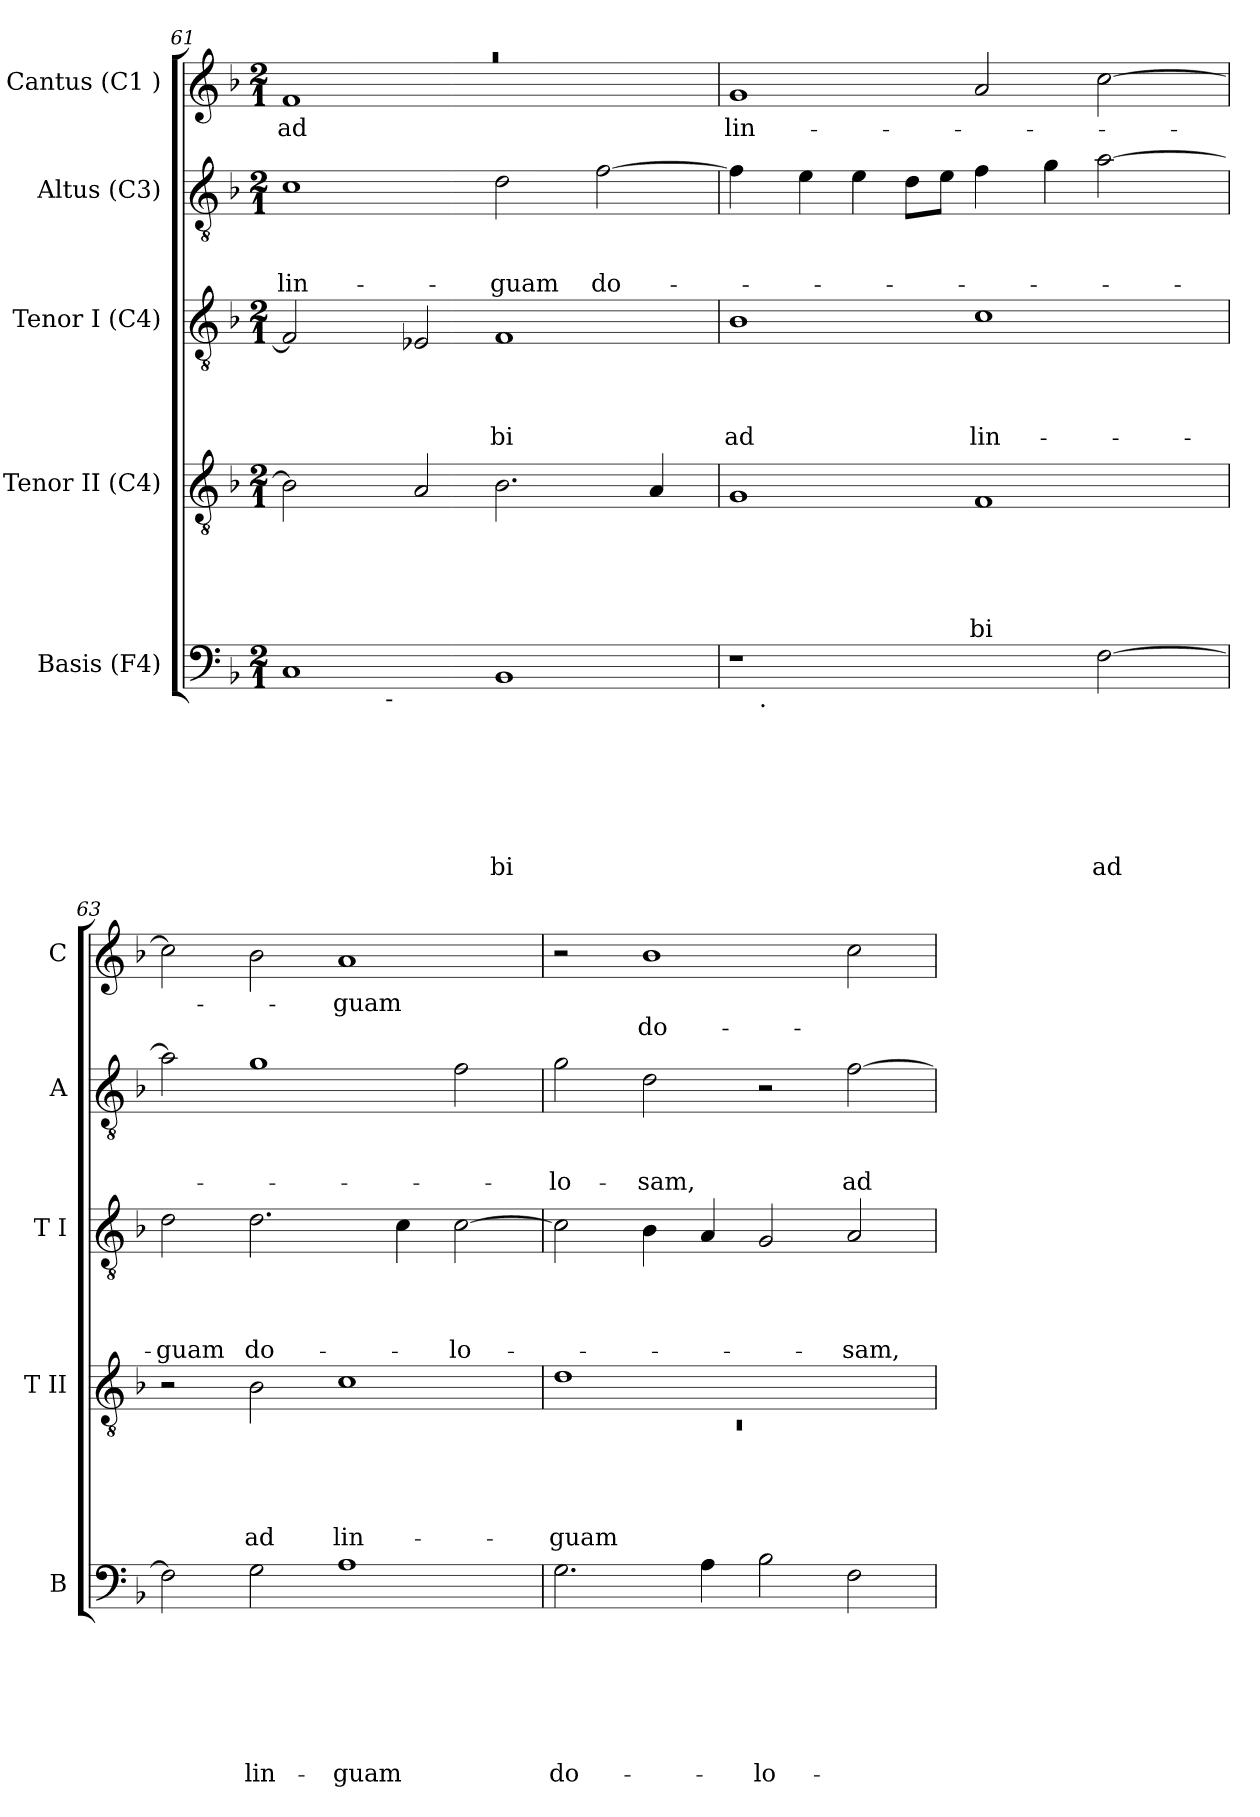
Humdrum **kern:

**kern	**text	**text	**text	**text	**text	**text	**text	**kern	**text	**text	**text	**text	**text	**kern	**text	**text	**text	**text	**kern	**text	**text	**text	**kern	**text	**text
*part5	*part5	*part5	*part5	*part5	*part5	*part5	*part5	*part4	*part4	*part4	*part4	*part4	*part4	*part3	*part3	*part3	*part3	*part3	*part2	*part2	*part2	*part2	*part1	*part1	*part1
*staff5	*staff5	*staff5	*staff5	*staff5	*staff5	*staff5	*staff5	*staff4	*staff4	*staff4	*staff4	*staff4	*staff4	*staff3	*staff3	*staff3	*staff3	*staff3	*staff2	*staff2	*staff2	*staff2	*staff1	*staff1	*staff1
*I"Basis (F4)	*	*	*	*	*	*	*	*I"Tenor II (C4)	*	*	*	*	*	*I"Tenor I (C4)	*	*	*	*	*I"Altus (C3)	*	*	*	*I"Cantus (C1 )	*	*
*I'B	*	*	*	*	*	*	*	*I'T II	*	*	*	*	*	*I'T I	*	*	*	*	*I'A	*	*	*	*I'C	*	*
!!LO:PB:g=z
*clefF4	*	*	*	*	*	*	*	*clefGv2	*	*	*	*	*	*clefGv2	*	*	*	*	*clefGv2	*	*	*	*clefG2	*	*
*k[b-]	*	*	*	*	*	*	*	*k[b-]	*	*	*	*	*	*k[b-]	*	*	*	*	*k[b-]	*	*	*	*k[b-]	*	*
*F:	*	*	*	*	*	*	*	*F:	*	*	*	*	*	*F:	*	*	*	*	*F:	*	*	*	*F:	*	*
*M2/1	*	*	*	*	*	*	*	*M2/1	*	*	*	*	*	*M2/1	*	*	*	*	*M2/1	*	*	*	*M2/1	*	*
=61	=61	=61	=61	=61	=61	=61	=61	=61	=61	=61	=61	=61	=61	=61	=61	=61	=61	=61	=61	=61	=61	=61	=61	=61	=61
!	!	!	!	!	!	!	!	!	!	!	!	!	!	!	!	!	!	!	!	!	!	!LO:LY:b	!LO:N:vis=1	!LO:LY:b	!
*^	*	*	*	*	*	*	*	*	*	*	*	*	*	*	*	*	*	*	*	*	*	*	*^	*	*
1C	4ryy	.	.	.	.	.	.	.	2B-\]	.	.	.	.	.	2F/]	.	.	.	.	1c	.	.	lin-	0raa	1f	ad	.
.	8ryy	.	.	.	.	.	.	.	.	.	.	.	.	.	.	.	.	.	.	.	.	.	.	.	.	.	.
.	32ryy	.	.	.	.	.	.	.	.	.	.	.	.	.	.	.	.	.	.	.	.	.	.	.	.	.	.
!	!LO:TX:b:t=-	!	!	!	!	!	!	!	!	!	!	!	!	!	!	!	!	!	!	!	!	!	!	!	!	!	!
.	1ryy	.	.	.	.	.	.	.	.	.	.	.	.	.	.	.	.	.	.	.	.	.	.	.	.	.	.
.	.	.	.	.	.	.	.	.	2A/	.	.	.	.	.	2E-/	.	.	.	.	.	.	.	.	.	.	.	.
!	!	!	!	!	!	!	!	!LO:LY:b	!	!	!	!	!	!	!	!	!	!	!LO:LY:b	!	!	!	!LO:LY:b	!	!	!	!
1BB-	.	.	.	.	.	.	.	-bi	2.B-\	.	.	.	.	.	1F	.	.	.	-bi	2d\	.	.	-guam	.	1ryy	.	.
.	2ryy	.	.	.	.	.	.	.	.	.	.	.	.	.	.	.	.	.	.	.	.	.	.	.	.	.	.
!	!	!	!	!	!	!	!	!	!	!	!	!	!	!	!	!	!	!	!	!	!	!	!LO:LY:b	!	!	!	!
.	.	.	.	.	.	.	.	.	.	.	.	.	.	.	.	.	.	.	.	[>2f\	.	.	do-	.	.	.	.
.	.	.	.	.	.	.	.	.	4A/	.	.	.	.	.	.	.	.	.	.	.	.	.	.	.	.	.	.
.	16.ryy	.	.	.	.	.	.	.	.	.	.	.	.	.	.	.	.	.	.	.	.	.	.	.	.	.	.
=62	=62	=62	=62	=62	=62	=62	=62	=62	=62	=62	=62	=62	=62	=62	=62	=62	=62	=62	=62	=62	=62	=62	=62	=62	=62	=62	=62
!	!	!	!	!	!	!	!	!	!	!	!	!	!	!	!	!	!	!	!LO:LY:b	!	!	!	!	!	!	!LO:LY:b	!
*	*	*	*	*	*	*	*	*	*	*	*	*	*	*	*	*	*	*	*	*	*	*	*	*v	*v	*	*
1r	16.ryy	.	.	.	.	.	.	.	1G	.	.	.	.	.	1B-	.	.	.	ad	4f\]	.	.	.	1g	lin-	.
!	!LO:TX:b:t=.	!	!	!	!	!	!	!	!	!	!	!	!	!	!	!	!	!	!	!	!	!	!	!	!	!
.	1ryy	.	.	.	.	.	.	.	.	.	.	.	.	.	.	.	.	.	.	.	.	.	.	.	.	.
.	.	.	.	.	.	.	.	.	.	.	.	.	.	.	.	.	.	.	.	4e\	.	.	.	.	.	.
.	.	.	.	.	.	.	.	.	.	.	.	.	.	.	.	.	.	.	.	4e\	.	.	.	.	.	.
.	.	.	.	.	.	.	.	.	.	.	.	.	.	.	.	.	.	.	.	8d\L	.	.	.	.	.	.
.	.	.	.	.	.	.	.	.	.	.	.	.	.	.	.	.	.	.	.	8e\J	.	.	.	.	.	.
!	!	!	!	!	!	!	!	!	!	!	!	!	!	!LO:LY:b	!	!	!	!	!LO:LY:b	!	!	!	!	!	!	!
2ryy	.	.	.	.	.	.	.	.	1F	.	.	.	.	-bi	1c	.	.	.	lin-	4f\	.	.	.	2a/	.	.
.	2ryy	.	.	.	.	.	.	.	.	.	.	.	.	.	.	.	.	.	.	.	.	.	.	.	.	.
.	.	.	.	.	.	.	.	.	.	.	.	.	.	.	.	.	.	.	.	4g\	.	.	.	.	.	.
!	!	!	!	!	!	!	!	!LO:LY:b	!	!	!	!	!	!	!	!	!	!	!	!	!	!	!	!	!	!
[>2F\	.	.	.	.	.	.	.	ad	.	.	.	.	.	.	.	.	.	.	.	[>2a\	.	.	.	[>2cc\	.	.
.	4ryy	.	.	.	.	.	.	.	.	.	.	.	.	.	.	.	.	.	.	.	.	.	.	.	.	.
.	8ryy	.	.	.	.	.	.	.	.	.	.	.	.	.	.	.	.	.	.	.	.	.	.	.	.	.
.	32ryy	.	.	.	.	.	.	.	.	.	.	.	.	.	.	.	.	.	.	.	.	.	.	.	.	.
=63	=63	=63	=63	=63	=63	=63	=63	=63	=63	=63	=63	=63	=63	=63	=63	=63	=63	=63	=63	=63	=63	=63	=63	=63	=63	=63
!	!	!	!	!	!	!	!	!	!	!	!	!	!	!	!	!	!	!	!LO:LY:b	!	!	!	!	!	!	!
*v	*v	*	*	*	*	*	*	*	*	*	*	*	*	*	*	*	*	*	*	*	*	*	*	*	*	*
2F\]	.	.	.	.	.	.	.	2r	.	.	.	.	.	2d\	.	.	.	-guam	2a\]	.	.	.	2cc\]	.	.
!	!	!	!	!	!	!	!LO:LY:b	!	!	!	!	!	!LO:LY:b	!	!	!	!	!LO:LY:b	!	!	!	!	!	!	!
2G\	.	.	.	.	.	.	lin-	2B-\	.	.	.	.	ad	2.d\	.	.	.	do-	1g	.	.	.	2b-\	.	.
!	!	!	!	!	!	!	!LO:LY:b	!	!	!	!	!	!LO:LY:b	!	!	!	!	!	!	!	!	!	!	!LO:LY:b	!
1A	.	.	.	.	.	.	-guam	1c	.	.	.	.	lin-	.	.	.	.	.	.	.	.	.	1a	-guam	.
.	.	.	.	.	.	.	.	.	.	.	.	.	.	4c\	.	.	.	.	.	.	.	.	.	.	.
!	!	!	!	!	!	!	!	!	!	!	!	!	!	!	!	!	!	!LO:LY:b	!	!	!	!	!	!	!
.	.	.	.	.	.	.	.	.	.	.	.	.	.	[>2c\	.	.	.	-lo-	2f\	.	.	.	.	.	.
=64	=64	=64	=64	=64	=64	=64	=64	=64	=64	=64	=64	=64	=64	=64	=64	=64	=64	=64	=64	=64	=64	=64	=64	=64	=64
*	*	*	*	*	*	*	*	*^	*	*	*	*	*	*	*	*	*	*	*	*	*	*	*	*	*
!	!	!	!	!	!	!	!LO:LY:b	!	!LO:N:vis=1	!	!	!	!	!LO:LY:b	!	!	!	!	!	!	!	!	!LO:LY:b	!	!	!
2.G\	.	.	.	.	.	.	do-	1d	0rC	.	.	.	.	-guam	2c\]	.	.	.	.	2g\	.	.	-lo-	2r	.	.
!	!	!	!	!	!	!	!	!	!	!	!	!	!	!	!	!	!	!	!	!	!	!	!LO:LY:b	!	!	!LO:LY:b
.	.	.	.	.	.	.	.	.	.	.	.	.	.	.	4B-\	.	.	.	.	2d\	.	.	-sam,	1b-	.	do-
4A\	.	.	.	.	.	.	.	.	.	.	.	.	.	.	4A/	.	.	.	.	.	.	.	.	.	.	.
!	!	!	!	!	!	!	!LO:LY:b	!	!	!	!	!	!	!	!	!	!	!	!	!	!	!	!	!	!	!
2B-\	.	.	.	.	.	.	-lo-	1ryy	.	.	.	.	.	.	2G/	.	.	.	.	2r	.	.	.	.	.	.
!	!	!	!	!	!	!	!	!	!	!	!	!	!	!	!	!	!	!	!LO:LY:b	!	!	!	!LO:LY:b	!	!	!
2F\	.	.	.	.	.	.	.	.	.	.	.	.	.	.	2A/	.	.	.	-sam,	[>2f\	.	.	ad	2cc\	.	.
*	*	*	*	*	*	*	*	*v	*v	*	*	*	*	*	*	*	*	*	*	*	*	*	*	*	*	*
=	=	=	=	=	=	=	=	=	=	=	=	=	=	=	=	=	=	=	=	=	=	=	=	=	=
*-	*-	*-	*-	*-	*-	*-	*-	*-	*-	*-	*-	*-	*-	*-	*-	*-	*-	*-	*-	*-	*-	*-	*-	*-	*-
